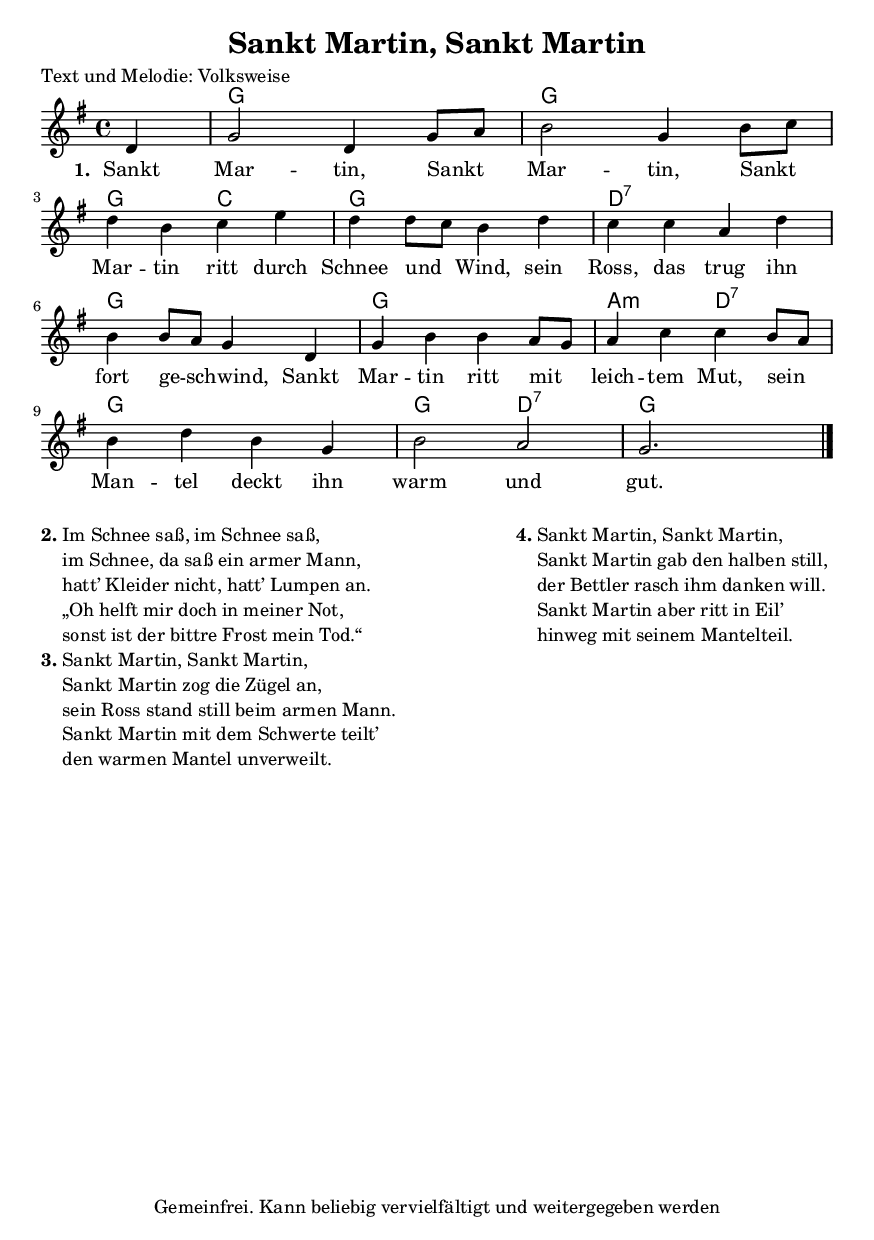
% ****************************************************************
% *** Created on Thu Feb 05 21:55:02 CET 2011 by Wolfgang Pilz ***
% *** angepasst fuers Kinderliederbuch by Carsten Urbach       ***
% ****************************************************************
%
% geringfügige Änderungen von Hauke Rehr

% *** Vorspann                                                 ***
\version "2.12.2"

\include "default.ly"

\header {
  title = "Sankt Martin, Sankt Martin"
  poet = "Text und Melodie: Volksweise"
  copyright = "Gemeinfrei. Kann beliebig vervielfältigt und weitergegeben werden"
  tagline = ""
}

#(set-global-staff-size 16)

% ****************************************************************
% *** Text und Melodie                                         ***
% ****************************************************************

verse= \lyricmode {
  \set stanza = #"1. "
  Sankt Mar -- tin, Sankt Mar -- tin,
  Sankt Mar -- tin ritt durch Schnee und Wind,
  sein Ross, das trug ihn fort ge -- schwind,
  Sankt Mar -- tin ritt mit leich -- tem Mut,
  sein Man -- tel deckt ihn warm und gut.
}

melodie = \relative c' {
				% Type notes here
  \partial 4		d4  |
  g2		d4 	g8[ a]     |
  b2 		g4 	b8[ c]  |
  \break
  d4 	b  	c 	e  |

  d4 	d8 [ c]  	b4	d   |
  c  	c  	a 	d  |
  \break
  b 	b8[ a] 	g4	d |

  g 	b 	b 	a8[ g]  |
  a4 	c 	c 	b8[ a]  |
  \break
  b4 	d 	b 	g |

  b2  	a 	g2.


  \bar "|."
}

akkorde = \chordmode {
  \partial 4		s4
  g1 g1 g2 c2
  g1 d1:7 g1
  g1  a2:m d2:7 g1  g2 d2:7 g2
}


\score {
  <<
    \new ChordNames { \akkorde }
    \new Voice = "Lied" {
      \autoBeamOff
      \time 4/4
      \key g \major
      \clef treble
      \dynamicUp
      \melodie
    }
    \new Lyrics \lyricsto "Lied" { \verse }
  >>
}


\markup {
  \fill-line {
    \column {
      \line {
        \bold "2."
        \column {
          "Im Schnee saß, im Schnee saß, "
          "im Schnee, da saß ein armer Mann, "
          "hatt’ Kleider nicht, hatt’ Lumpen an. "
          "„Oh helft mir doch in meiner Not, "
          "sonst ist der bittre Frost mein Tod.“"
        }
      }
      \hspace #0.1
      \line {
        \bold "3."
        \column {
          "Sankt Martin, Sankt Martin, "
          "Sankt Martin zog die Zügel an, "
          "sein Ross stand still beim armen Mann. "
          "Sankt Martin mit dem Schwerte teilt’ "
          "den warmen Mantel unverweilt."
        }
      }
    }
    \column {
      \line {
        \bold "4."
        \column {
          "Sankt Martin, Sankt Martin, "
          "Sankt Martin gab den halben still, "
          "der Bettler rasch ihm danken will. "
          "Sankt Martin aber ritt in Eil’"
          "hinweg mit seinem Mantelteil."
        }
      }
    }
  }
}

 % some settings % vim: sw=2 et
